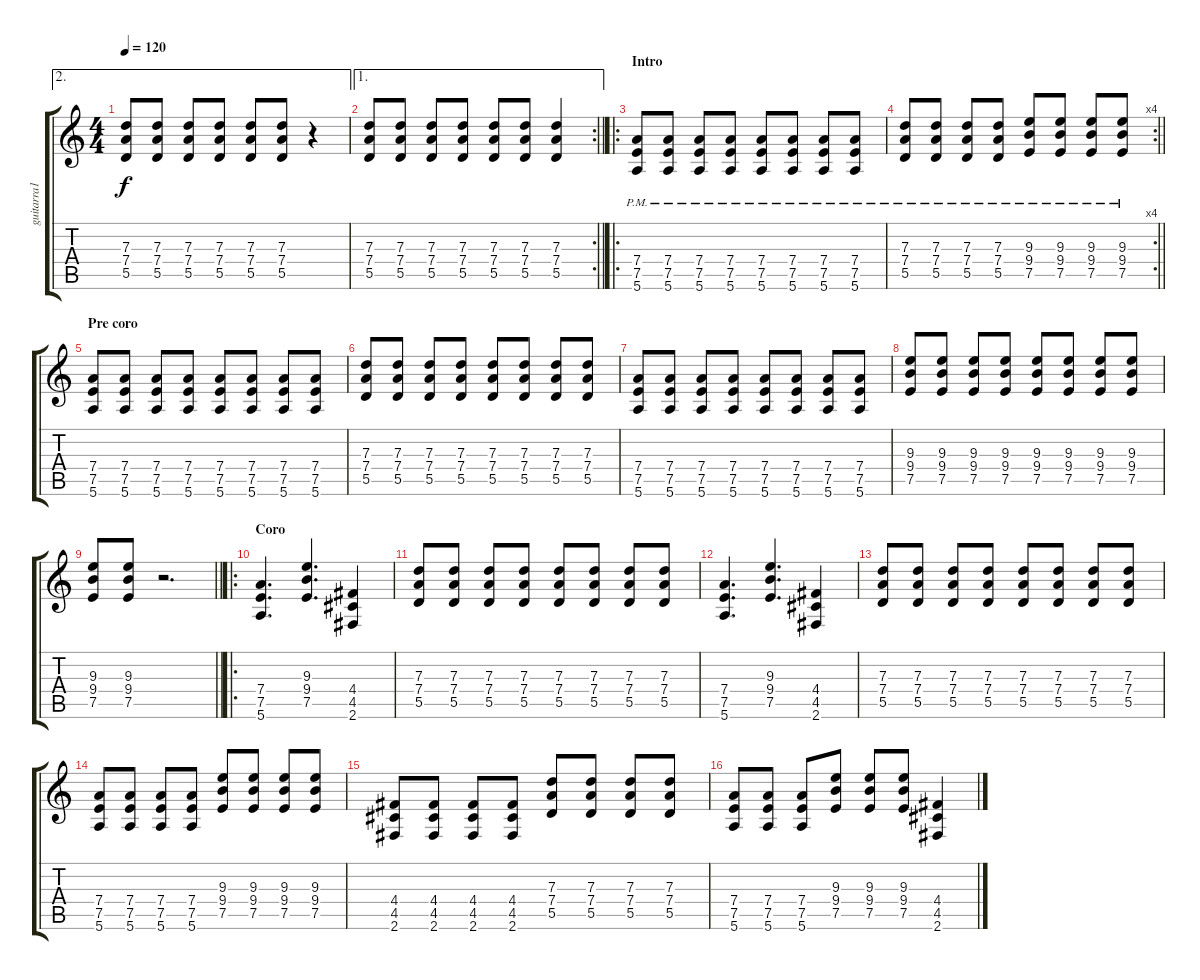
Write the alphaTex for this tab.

\track ("guitarra1" "guitarra1") {instrument electricguitarmuted}
\staff {score tabs}
\tuning (E4 B3 G3 D3 A2 E2) {hide}
\ae 2
\ts (4 4)
\tempo 120
\clef g2
\ks c
(7.3 7.4 5.5).8{dy f} (7.3 7.4 5.5).8 (7.3 7.4 5.5).8 (7.3 7.4 5.5).8 (7.3 7.4 5.5).8 (7.3 7.4 5.5).8 r.4 |
\ae 1
\rc 2
\barLineRight lightlight
(7.3 7.4 5.5).8 (7.3 7.4 5.5).8 (7.3 7.4 5.5).8 (7.3 7.4 5.5).8 (7.3 7.4 5.5).8 (7.3 7.4 5.5).8 (7.3 7.4 5.5).4 |
\ro
\section ("" "Intro")
(7.4{pm} 7.5{pm} 5.6{pm}).8 (7.4{pm} 7.5{pm} 5.6{pm}).8 (7.4{pm} 7.5{pm} 5.6{pm}).8 (7.4{pm} 7.5{pm} 5.6{pm}).8 (7.4{pm} 7.5{pm} 5.6{pm}).8 (7.4{pm} 7.5{pm} 5.6{pm}).8 (7.4{pm} 7.5{pm} 5.6{pm}).8 (7.4{pm} 7.5{pm} 5.6{pm}).8 |
\rc 4
\barLineRight lightlight
(7.3{pm} 7.4{pm} 5.5{pm}).8 (7.3{pm} 7.4{pm} 5.5{pm}).8 (7.3{pm} 7.4{pm} 5.5{pm}).8 (7.3{pm} 7.4{pm} 5.5{pm}).8 (9.3{pm} 9.4{pm} 7.5{pm}).8 (9.3{pm} 9.4{pm} 7.5{pm}).8 (9.3{pm} 9.4{pm} 7.5{pm}).8 (9.3{pm} 9.4{pm} 7.5{pm}).8 |
\section ("" "Pre coro")
(7.4 7.5 5.6).8 (7.4 7.5 5.6).8 (7.4 7.5 5.6).8 (7.4 7.5 5.6).8 (7.4 7.5 5.6).8 (7.4 7.5 5.6).8 (7.4 7.5 5.6).8 (7.4 7.5 5.6).8 |
(7.3 7.4 5.5).8 (7.3 7.4 5.5).8 (7.3 7.4 5.5).8 (7.3 7.4 5.5).8 (7.3 7.4 5.5).8 (7.3 7.4 5.5).8 (7.3 7.4 5.5).8 (7.3 7.4 5.5).8 |
(7.4 7.5 5.6).8 (7.4 7.5 5.6).8 (7.4 7.5 5.6).8 (7.4 7.5 5.6).8 (7.4 7.5 5.6).8 (7.4 7.5 5.6).8 (7.4 7.5 5.6).8 (7.4 7.5 5.6).8 |
(9.3 9.4 7.5).8 (9.3 9.4 7.5).8 (9.3 9.4 7.5).8 (9.3 9.4 7.5).8 (9.3 9.4 7.5).8 (9.3 9.4 7.5).8 (9.3 9.4 7.5).8 (9.3 9.4 7.5).8 |
\barLineRight lightlight
(9.3 9.4 7.5).8 (9.3 9.4 7.5).8 r.2{d} |
\ro
\section ("" "Coro")
(7.4 7.5 5.6).4{d} (9.3 9.4 7.5).4{d} (4.4 4.5 2.6).4 |
(7.3 7.4 5.5).8 (7.3 7.4 5.5).8 (7.3 7.4 5.5).8 (7.3 7.4 5.5).8 (7.3 7.4 5.5).8 (7.3 7.4 5.5).8 (7.3 7.4 5.5).8 (7.3 7.4 5.5).8 |
(7.4 7.5 5.6).4{d} (9.3 9.4 7.5).4{d} (4.4 4.5 2.6).4 |
(7.3 7.4 5.5).8 (7.3 7.4 5.5).8 (7.3 7.4 5.5).8 (7.3 7.4 5.5).8 (7.3 7.4 5.5).8 (7.3 7.4 5.5).8 (7.3 7.4 5.5).8 (7.3 7.4 5.5).8 |
(7.4 7.5 5.6).8 (7.4 7.5 5.6).8 (7.4 7.5 5.6).8 (7.4 7.5 5.6).8 (9.3 9.4 7.5).8 (9.3 9.4 7.5).8 (9.3 9.4 7.5).8 (9.3 9.4 7.5).8 |
(4.4 4.5 2.6).8 (4.4 4.5 2.6).8 (4.4 4.5 2.6).8 (4.4 4.5 2.6).8 (7.3 7.4 5.5).8 (7.3 7.4 5.5).8 (7.3 7.4 5.5).8 (7.3 7.4 5.5).8 |
(7.4 7.5 5.6).8 (7.4 7.5 5.6).8 (7.4 7.5 5.6).8 (9.3 9.4 7.5).8 (9.3 9.4 7.5).8 (9.3 9.4 7.5).8 (4.4 4.5 2.6).4
